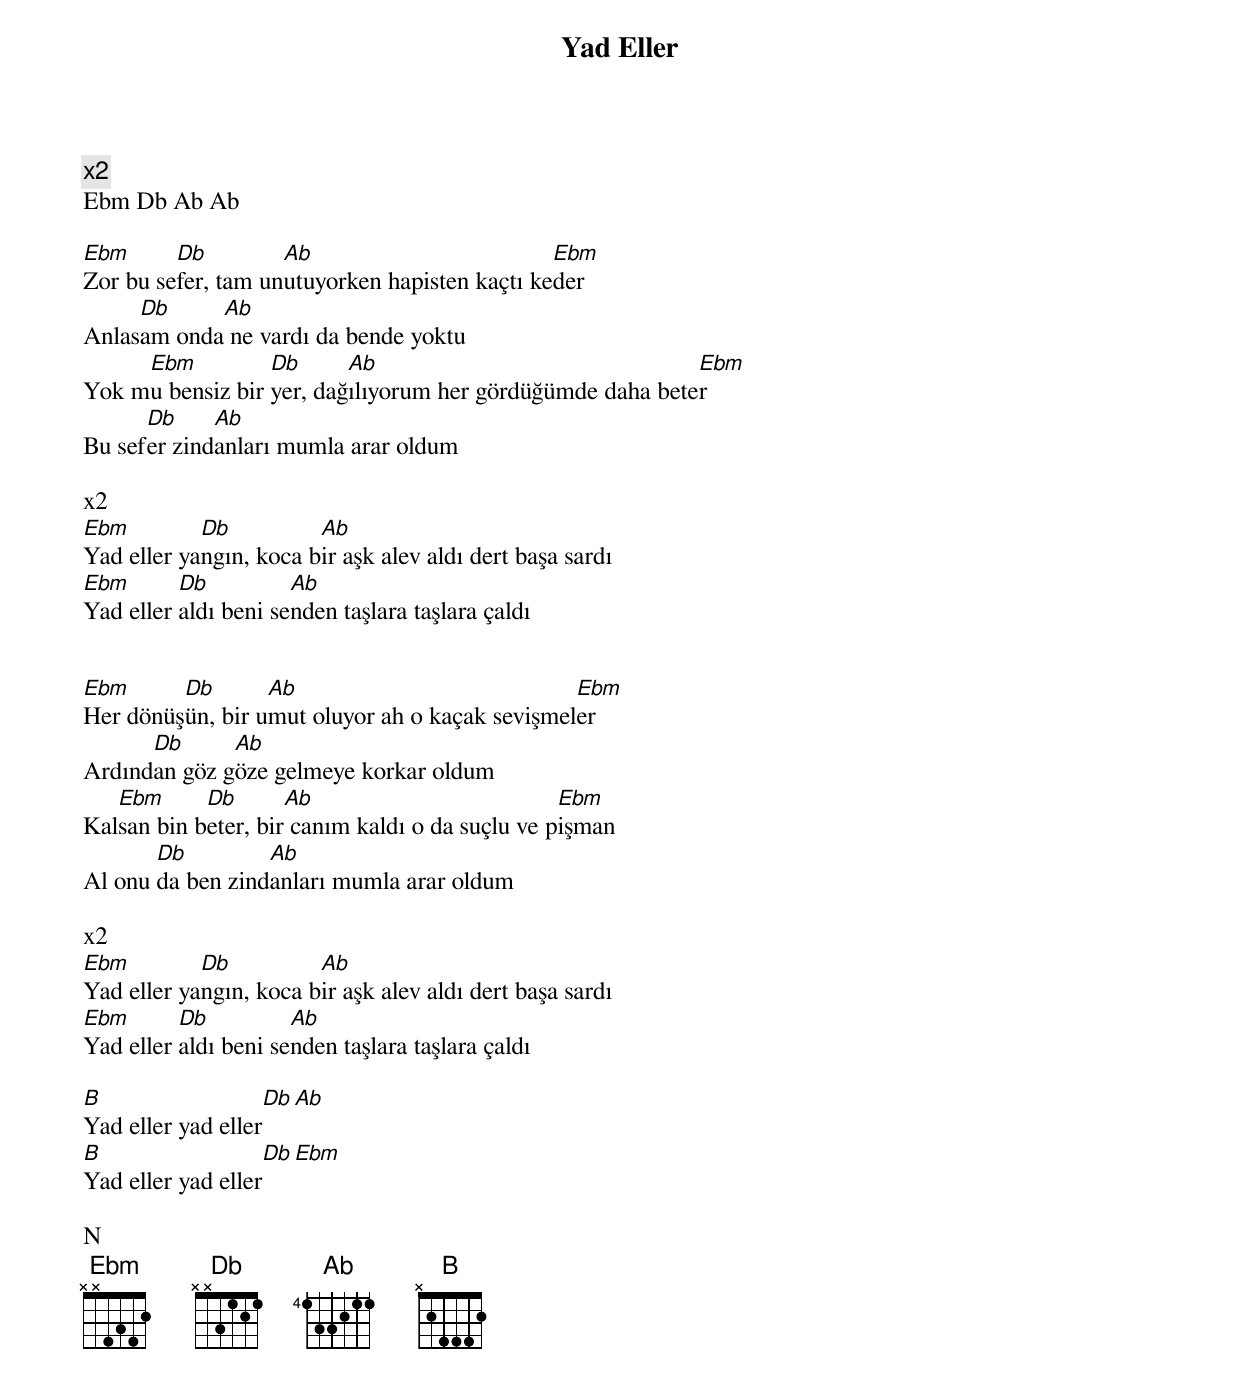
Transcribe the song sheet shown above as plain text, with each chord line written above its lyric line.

{title: Yad Eller}
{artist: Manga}

x2
Ebm Db Ab Ab

Ebm      Db         Ab                         Ebm
Zor bu sefer, tam unutuyorken hapisten kaçtı keder
     Db     Ab
Anlasam onda ne vardı da bende yoktu
     Ebm          Db      Ab                               Ebm
Yok mu bensiz bir yer, dağılıyorum her gördüğümde daha beter
      Db     Ab
Bu sefer zindanları mumla arar oldum

x2
Ebm         Db          Ab
Yad eller yangın, koca bir aşk alev aldı dert başa sardı
Ebm       Db          Ab
Yad eller aldı beni senden taşlara taşlara çaldı


Ebm      Db       Ab                            Ebm
Her dönüşün, bir umut oluyor ah o kaçak sevişmeler
      Db      Ab
Ardından göz göze gelmeye korkar oldum
   Ebm      Db       Ab                          Ebm
Kalsan bin beter, bir canım kaldı o da suçlu ve pişman
       Db         Ab
Al onu da ben zindanları mumla arar oldum

x2
Ebm         Db          Ab
Yad eller yangın, koca bir aşk alev aldı dert başa sardı
Ebm       Db          Ab
Yad eller aldı beni senden taşlara taşlara çaldı

B                  Db  Ab
Yad eller yad eller
B                  Db  Ebm
Yad eller yad eller

N
